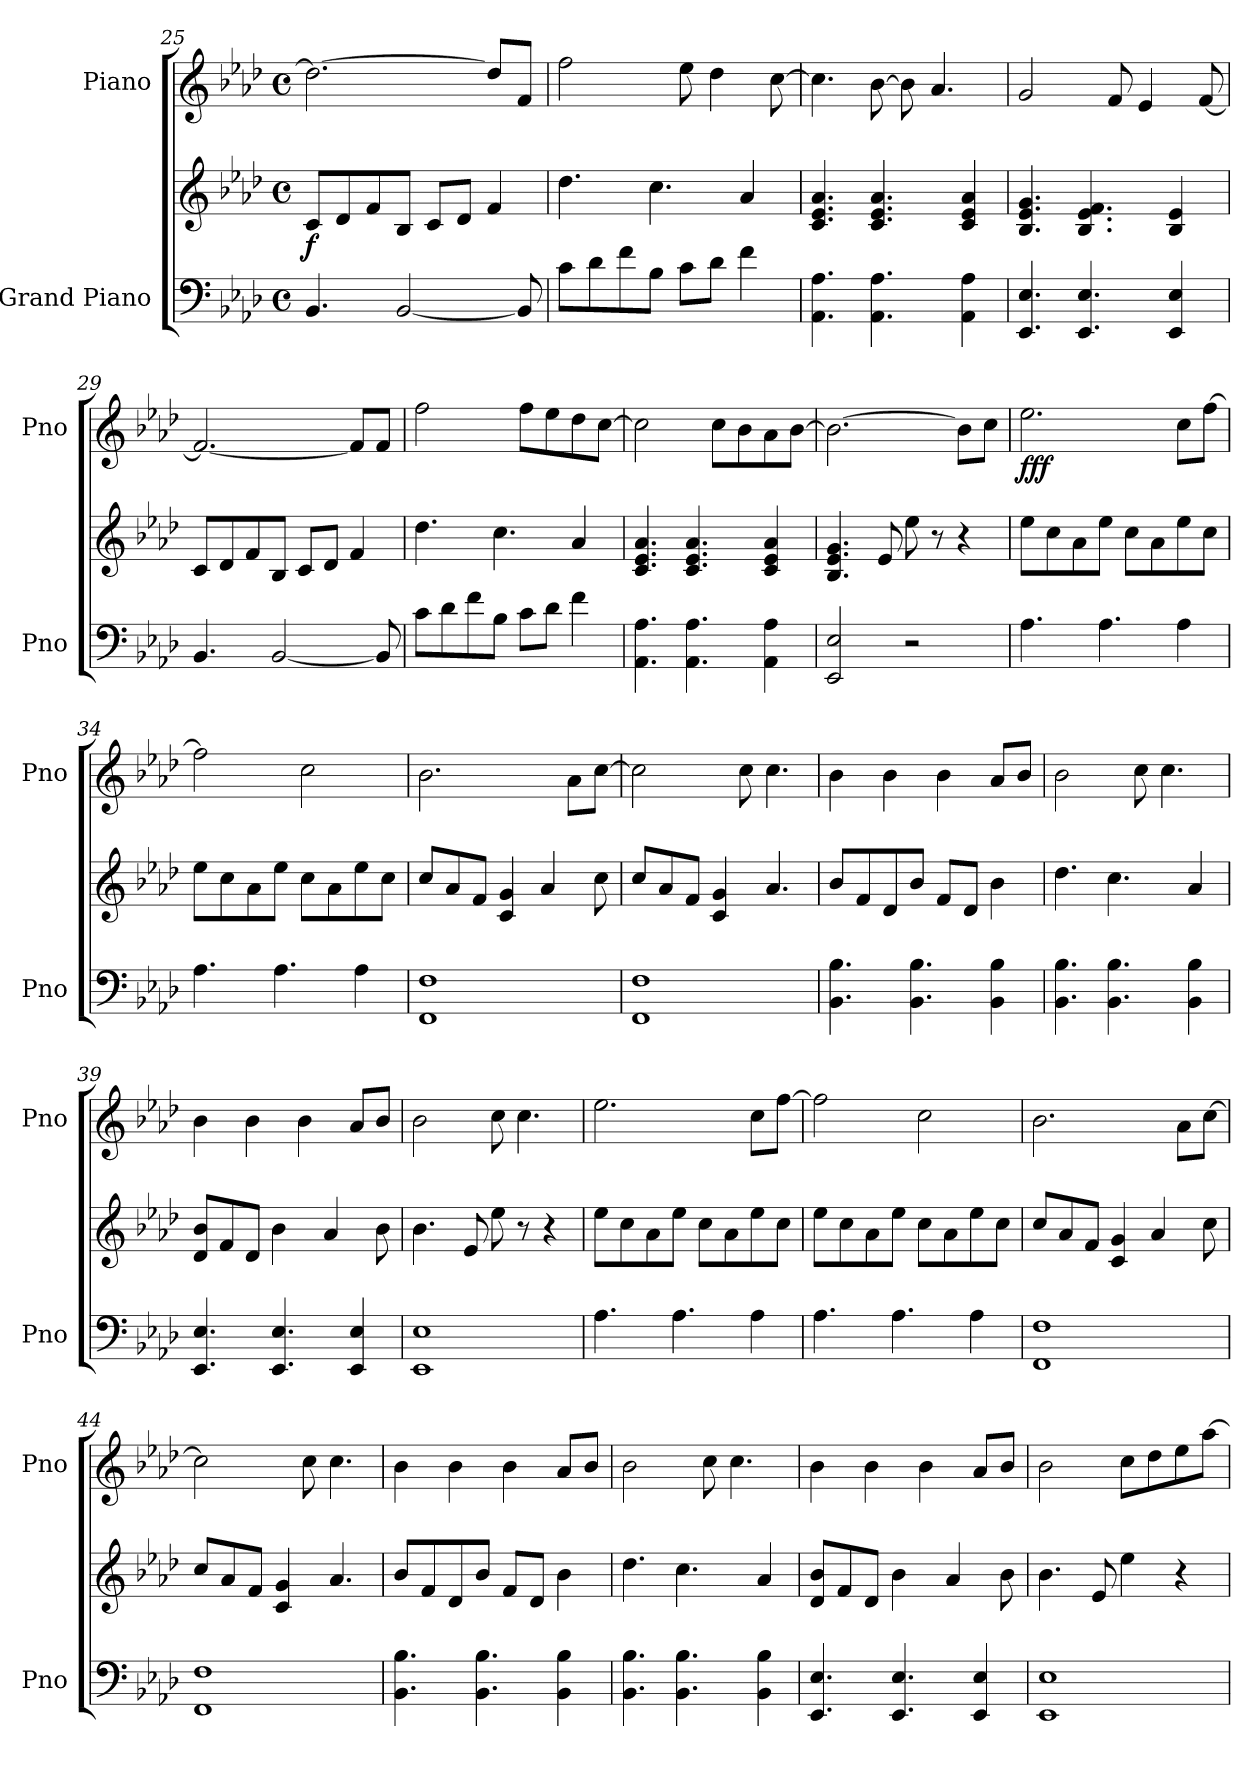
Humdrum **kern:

**kern	**kern	**dynam	**kern	**dynam
*part2	*part2	*part2	*part1	*part1
*staff3	*staff2	*staff2/3	*staff1	*staff1
*I"Grand Piano	*	*	*I"Piano	*
*I'Pno	*	*	*I'Pno	*
*clefF4	*clefG2	*	*clefG2	*
*k[b-e-a-d-]	*k[b-e-a-d-]	*	*k[b-e-a-d-]	*
*M4/4	*M4/4	*	*M4/4	*
*met(c)	*met(c)	*	*met(c)	*
=25	=25	=25	=25	=25
!	!	!LO:DY:b	!	!
4.BB-/	8c/L	f	2.dd-\_	.
.	8d-/	.	.	.
.	8f/	.	.	.
[2BB-/	8B-/J	.	.	.
.	8c/L	.	.	.
.	8d-/J	.	.	.
.	4f/	.	8dd-/L]	.
8BB-/]	.	.	8f/J	.
=26	=26	=26	=26	=26
8c\L	4.dd-\	.	2ff\	.
8d-\	.	.	.	.
8f\	.	.	.	.
8B-\J	4.cc\	.	.	.
8c\L	.	.	8ee-\	.
8d-\J	.	.	4dd-\	.
4f\	4a-/	.	.	.
.	.	.	[8cc\	.
=27	=27	=27	=27	=27
4.AA-\ 4.A-\	4.c/ 4.e-/ 4.a-/	.	4.cc\]	.
4.AA-\ 4.A-\	4.c/ 4.e-/ 4.a-/	.	[8b-\	.
.	.	.	8b-\]	.
.	.	.	4.a-/	.
4AA-\ 4A-\	4c/ 4e-/ 4a-/	.	.	.
=28	=28	=28	=28	=28
4.EE-/ 4.E-/	4.B-/ 4.e-/ 4.g/	.	2g/	.
4.EE-/ 4.E-/	4.B-/ 4.e-/ 4.f/	.	.	.
.	.	.	8f/	.
.	.	.	4e-/	.
4EE-/ 4E-/	4B-/ 4e-/	.	.	.
.	.	.	[8f/	.
!!LO:LB:g=z
=29	=29	=29	=29	=29
4.BB-/	8c/L	.	2.f/_	.
.	8d-/	.	.	.
.	8f/	.	.	.
[2BB-/	8B-/J	.	.	.
.	8c/L	.	.	.
.	8d-/J	.	.	.
.	4f/	.	8f/L]	.
8BB-/]	.	.	8f/J	.
=30	=30	=30	=30	=30
8c\L	4.dd-\	.	2ff\	.
8d-\	.	.	.	.
8f\	.	.	.	.
8B-\J	4.cc\	.	.	.
8c\L	.	.	8ff\L	.
8d-\J	.	.	8ee-\	.
4f\	4a-/	.	8dd-\	.
.	.	.	[8cc\J	.
=31	=31	=31	=31	=31
4.AA-\ 4.A-\	4.c/ 4.e-/ 4.a-/	.	2cc\]	.
4.AA-\ 4.A-\	4.c/ 4.e-/ 4.a-/	.	.	.
.	.	.	8cc\L	.
.	.	.	8b-\	.
4AA-\ 4A-\	4c/ 4e-/ 4a-/	.	8a-\	.
.	.	.	[8b-\J	.
=32	=32	=32	=32	=32
2EE-/ 2E-/	4.B-/ 4.e-/ 4.g/	.	2.b-\_	.
.	8e-/	.	.	.
2r	8ee-\	.	.	.
.	8r	.	.	.
.	4r	.	8b-\L]	.
.	.	.	8cc\J	.
=33	=33	=33	=33	=33
!	!	!	!	!LO:DY:b
4.A-\	8ee-\L	.	2.ee-\	fff
.	8cc\	.	.	.
.	8a-\	.	.	.
4.A-\	8ee-\J	.	.	.
.	8cc\L	.	.	.
.	8a-\	.	.	.
4A-\	8ee-\	.	8cc\L	.
.	8cc\J	.	[8ff\J	.
!!LO:LB:g=z
=34	=34	=34	=34	=34
4.A-\	8ee-\L	.	2ff\]	.
.	8cc\	.	.	.
.	8a-\	.	.	.
4.A-\	8ee-\J	.	.	.
.	8cc\L	.	2cc\	.
.	8a-\	.	.	.
4A-\	8ee-\	.	.	.
.	8cc\J	.	.	.
=35	=35	=35	=35	=35
1FF 1F	8cc/L	.	2.b-\	.
.	8a-/	.	.	.
.	8f/J	.	.	.
.	4c/ 4g/	.	.	.
.	4a-/	.	.	.
.	.	.	8a-\L	.
.	8cc\	.	[8cc\J	.
=36	=36	=36	=36	=36
1FF 1F	8cc/L	.	2cc\]	.
.	8a-/	.	.	.
.	8f/J	.	.	.
.	4c/ 4g/	.	.	.
.	.	.	8cc\	.
.	4.a-/	.	4.cc\	.
=37	=37	=37	=37	=37
4.BB-\ 4.B-\	8b-/L	.	4b-\	.
.	8f/	.	.	.
.	8d-/	.	4b-\	.
4.BB-\ 4.B-\	8b-/J	.	.	.
.	8f/L	.	4b-\	.
.	8d-/J	.	.	.
4BB-\ 4B-\	4b-\	.	8a-/L	.
.	.	.	8b-/J	.
=38	=38	=38	=38	=38
4.BB-\ 4.B-\	4.dd-\	.	2b-\	.
4.BB-\ 4.B-\	4.cc\	.	.	.
.	.	.	8cc\	.
.	.	.	4.cc\	.
4BB-\ 4B-\	4a-/	.	.	.
=39	=39	=39	=39	=39
4.EE-/ 4.E-/	8d-/ 8b-/L	.	4b-\	.
.	8f/	.	.	.
.	8d-/J	.	4b-\	.
4.EE-/ 4.E-/	4b-\	.	.	.
.	.	.	4b-\	.
.	4a-/	.	.	.
4EE-/ 4E-/	.	.	8a-/L	.
.	8b-\	.	8b-/J	.
!!LO:LB:g=z
=40	=40	=40	=40	=40
1EE- 1E-	4.b-\	.	2b-\	.
.	8e-/	.	.	.
.	8ee-\	.	8cc\	.
.	8r	.	4.cc\	.
.	4r	.	.	.
=41	=41	=41	=41	=41
4.A-\	8ee-\L	.	2.ee-\	.
.	8cc\	.	.	.
.	8a-\	.	.	.
4.A-\	8ee-\J	.	.	.
.	8cc\L	.	.	.
.	8a-\	.	.	.
4A-\	8ee-\	.	8cc\L	.
.	8cc\J	.	[8ff\J	.
=42	=42	=42	=42	=42
4.A-\	8ee-\L	.	2ff\]	.
.	8cc\	.	.	.
.	8a-\	.	.	.
4.A-\	8ee-\J	.	.	.
.	8cc\L	.	2cc\	.
.	8a-\	.	.	.
4A-\	8ee-\	.	.	.
.	8cc\J	.	.	.
=43	=43	=43	=43	=43
1FF 1F	8cc/L	.	2.b-\	.
.	8a-/	.	.	.
.	8f/J	.	.	.
.	4c/ 4g/	.	.	.
.	4a-/	.	.	.
.	.	.	8a-\L	.
.	8cc\	.	[8cc\J	.
=44	=44	=44	=44	=44
1FF 1F	8cc/L	.	2cc\]	.
.	8a-/	.	.	.
.	8f/J	.	.	.
.	4c/ 4g/	.	.	.
.	.	.	8cc\	.
.	4.a-/	.	4.cc\	.
=45	=45	=45	=45	=45
4.BB-\ 4.B-\	8b-/L	.	4b-\	.
.	8f/	.	.	.
.	8d-/	.	4b-\	.
4.BB-\ 4.B-\	8b-/J	.	.	.
.	8f/L	.	4b-\	.
.	8d-/J	.	.	.
4BB-\ 4B-\	4b-\	.	8a-/L	.
.	.	.	8b-/J	.
!!LO:PB:g=z
=46	=46	=46	=46	=46
4.BB-\ 4.B-\	4.dd-\	.	2b-\	.
4.BB-\ 4.B-\	4.cc\	.	.	.
.	.	.	8cc\	.
.	.	.	4.cc\	.
4BB-\ 4B-\	4a-/	.	.	.
=47	=47	=47	=47	=47
4.EE-/ 4.E-/	8d-/ 8b-/L	.	4b-\	.
.	8f/	.	.	.
.	8d-/J	.	4b-\	.
4.EE-/ 4.E-/	4b-\	.	.	.
.	.	.	4b-\	.
.	4a-/	.	.	.
4EE-/ 4E-/	.	.	8a-/L	.
.	8b-\	.	8b-/J	.
=48	=48	=48	=48	=48
1EE- 1E-	4.b-\	.	2b-\	.
.	8e-/	.	.	.
.	4ee-\	.	8cc\L	.
.	.	.	8dd-\	.
.	4r	.	8ee-\	.
.	.	.	[8aa-\J	.
=	=	=	=	=
*-	*-	*-	*-	*-
